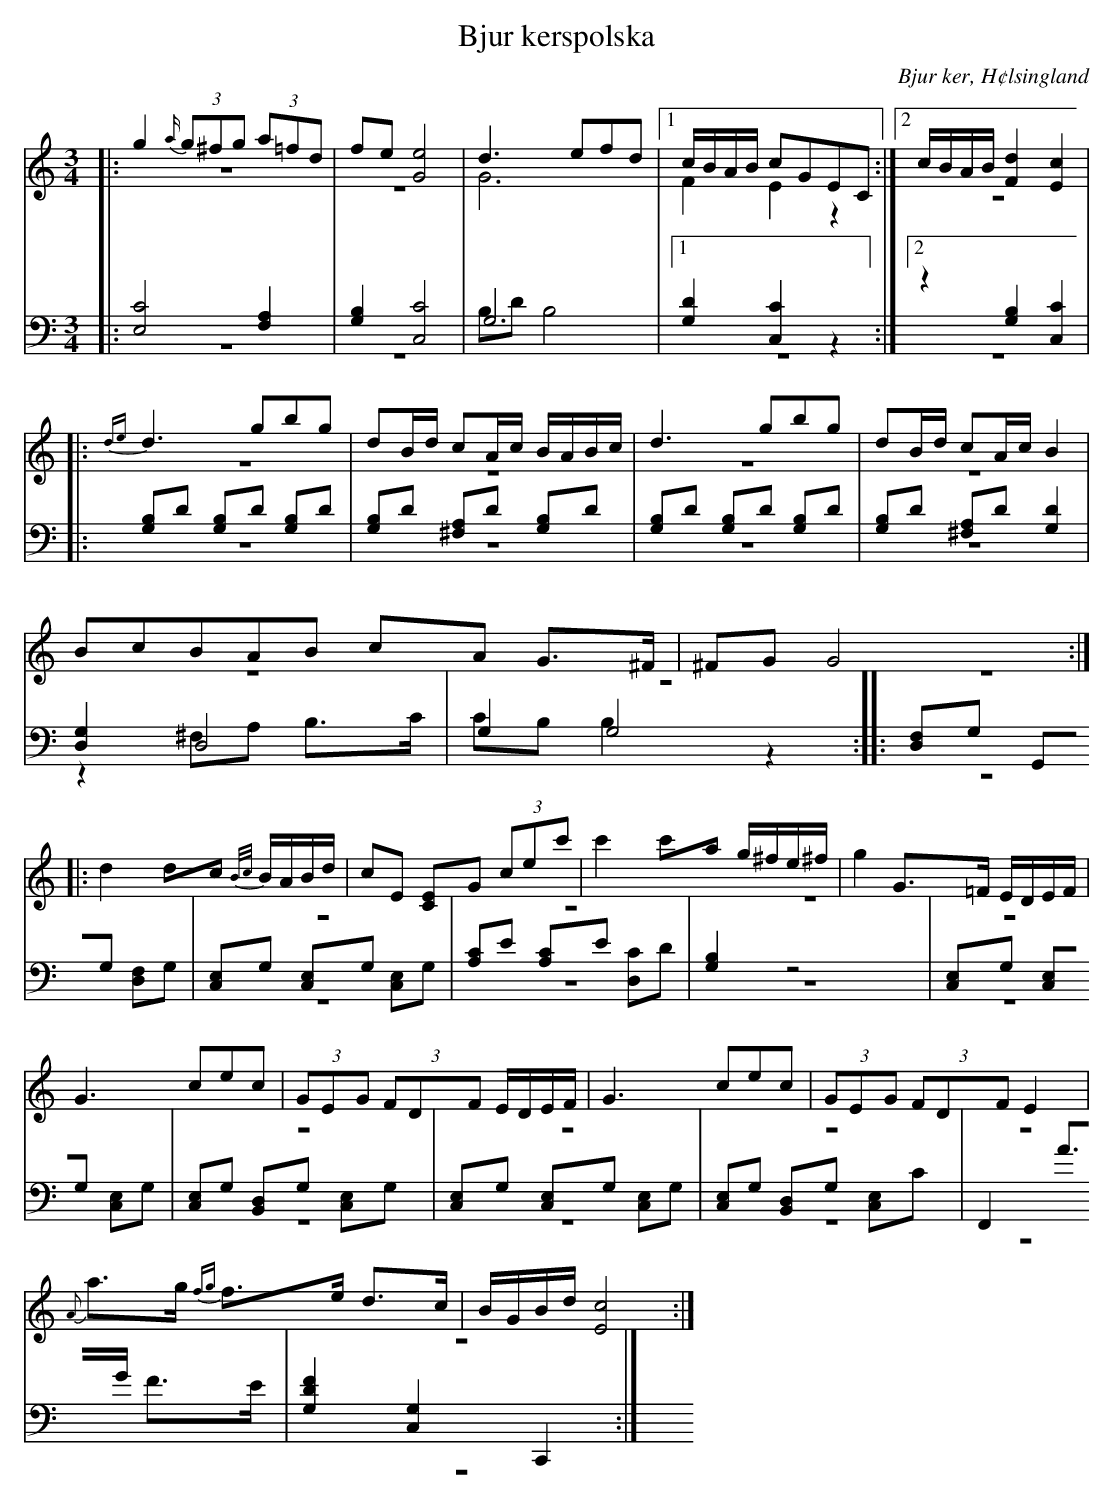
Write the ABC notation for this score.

X:1
T: Bjur kerspolska
O: Bjur ker, H¢lsingland
M: 3/4
L: 1/8
K: C
V:1
V:2 merge
V:3
V:4 merge
V:1
|:g2 {a/} (3g^fg (3a=fd|fe [G4e4]|d3 efd|1 c/B/A/B/ cGEC:|2 c/B/A/B/ [F2d2][E2c2]|
|:{de}d3 gbg| dB/d/ cA/c/ B/A/B/c/| d3 gbg| dB/d/ cA/c/ B2|
B2/5c2/5B2/5A2/5B2/5 cA G>^F| ^FG G4 :|
|:d2 dc {B/c/}B/A/B/d/|cE [CE]G (3cec'|c'2 c'a g/^f/e/^f/|g2 G>=F E/D/E/F/|
G3 cec|(3GEG (3FDF E/D/E/F/|G3 cec|(3GEG (3FDF E2|
{A}a>g {fg}f>e d>c|B/G/B/d/ [E4c4]:|
V:2
|:z6|z6|G6|1 F2 E2 z2:|2 z6|
|:z6|z6|z6|z6|
z6|z6:|
|:z6|z6|z6|z6|
z6|z6|z6|z6|
z6|z6:|
V:3 clef=bass
|:[E,4C4] [F,2A,2]|[G,2B,2] [C,4C4]|G,6|1 [G,2D2][C,2C2] z2:|2 z2 [G,2B,2][C,2C2]|
|:[G,B,]D [G,B,]D [G,B,]D|[G,B,]D [^F,A,]D [G,B,]D|[G,B,]D [G,B,]D [G,B,]D|[G,B,]D [^F,A,]D [G,2D2]|
[D,2G,2] D,4|G,2 G,4:|
|:[D,F,]G, G,,G, [D,F,]G,|[C,E,]G, [C,E,]G, [C,E,]G,|[A,C]E [A,C]E [D,C]D| [G,2B,2] z4|
[C,E,]G, [C,E,]G, [C,E,]G,|[C,E,]G, [B,,D,]G, [C,E,]G,|[C,E,]G, [C,E,]G, [C,E,]G,|[C,E,]G, [B,,D,]G, [C,E,]C|
F,,2 A>G F>E|[G,2D2F2] [C,2G,2] C,,2:|
V:4 clef=bass
|:z6|z6|B,D B,4|1 z6:|2 z6|
|:z6|z6|z6| z6|
z2 ^F,A, B,>C |CB, B,2 z2:|
|:z6|z6|z6|z6|
z6|z6|z6|z6|
z6|z6:|
